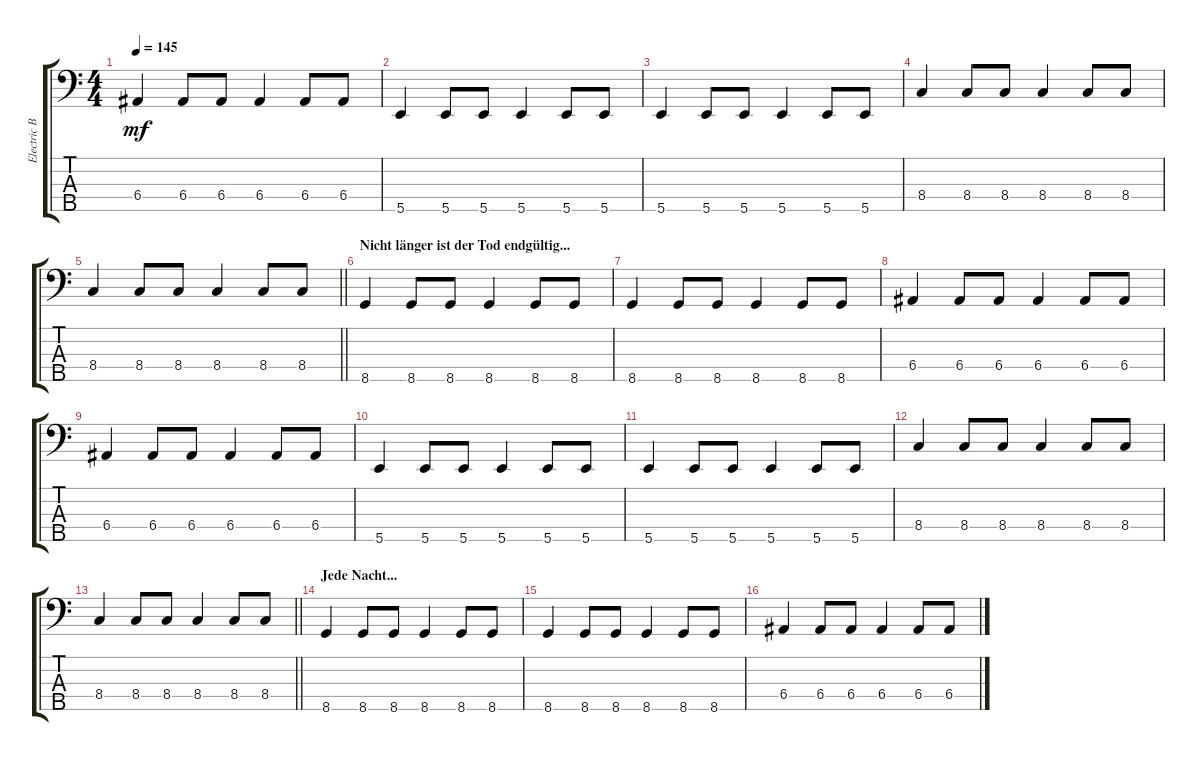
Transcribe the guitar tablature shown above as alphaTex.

\track ("Electric Bass" "Electric B") {instrument electricbassfinger}
\staff {score tabs}
\tuning (G2 D2 A1 E1 B0) {hide}
\ts (4 4)
\tempo 145
\clef f4
\ks c
6.4.4{dy mf} 6.4.8 6.4.8 6.4.4 6.4.8 6.4.8 |
5.5.4 5.5.8 5.5.8 5.5.4 5.5.8 5.5.8 |
5.5.4 5.5.8 5.5.8 5.5.4 5.5.8 5.5.8 |
8.4.4 8.4.8 8.4.8 8.4.4 8.4.8 8.4.8 |
\barLineRight lightlight
8.4.4 8.4.8 8.4.8 8.4.4 8.4.8 8.4.8 |
\section ("" "Nicht länger ist der Tod endgültig...")
8.5.4 8.5.8 8.5.8 8.5.4 8.5.8 8.5.8 |
8.5.4 8.5.8 8.5.8 8.5.4 8.5.8 8.5.8 |
6.4.4 6.4.8 6.4.8 6.4.4 6.4.8 6.4.8 |
6.4.4 6.4.8 6.4.8 6.4.4 6.4.8 6.4.8 |
5.5.4 5.5.8 5.5.8 5.5.4 5.5.8 5.5.8 |
5.5.4 5.5.8 5.5.8 5.5.4 5.5.8 5.5.8 |
8.4.4 8.4.8 8.4.8 8.4.4 8.4.8 8.4.8 |
\barLineRight lightlight
8.4.4 8.4.8 8.4.8 8.4.4 8.4.8 8.4.8 |
\section ("" "Jede Nacht...")
8.5.4 8.5.8 8.5.8 8.5.4 8.5.8 8.5.8 |
8.5.4 8.5.8 8.5.8 8.5.4 8.5.8 8.5.8 |
6.4.4 6.4.8 6.4.8 6.4.4 6.4.8 6.4.8
